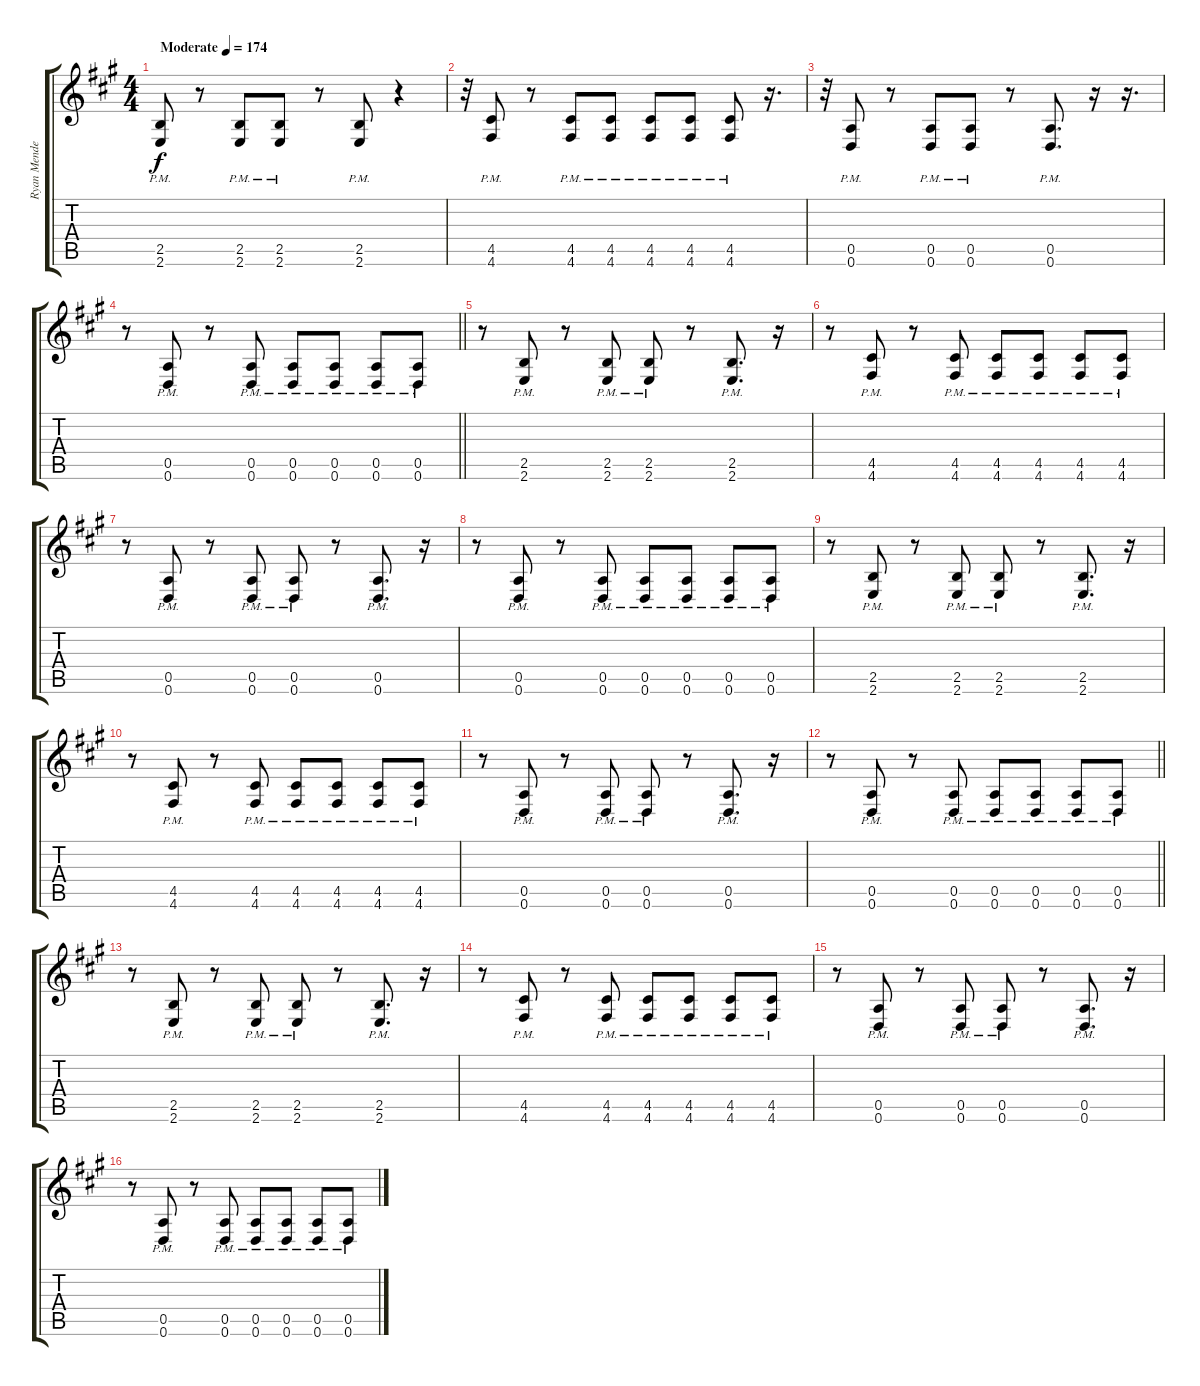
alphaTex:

\track ("Ryan Mendez" "Ryan Mende") {instrument distortionguitar}
\staff {score tabs}
\tuning (E4 B3 G3 D3 A2 D2) {hide}
\ts (4 4)
\tempo (174 "Moderate")
\clef g2
\ks a
(2.5{pm} 2.6{pm}).8{dy f instrument distortionguitar} r.8 (2.5{pm} 2.6{pm}).8 (2.5{pm} 2.6{pm}).8 r.8 (2.5{pm} 2.6{pm}).8 r.4 |
r.32 (4.5{pm} 4.6{pm}).8 r.8 (4.5{pm} 4.6{pm}).8 (4.5{pm} 4.6{pm}).8 (4.5{pm} 4.6{pm}).8 (4.5{pm} 4.6{pm}).8 (4.5{pm} 4.6{pm}).8 r.16{d} |
r.32 (0.5{pm} 0.6{pm}).8 r.8 (0.5{pm} 0.6{pm}).8 (0.5{pm} 0.6{pm}).8 r.8 (0.5{pm} 0.6{pm}).8{d volume 10} r.16 r.16{d} |
\barLineRight lightlight
r.8 (0.5{pm} 0.6{pm}).8 r.8 (0.5{pm} 0.6{pm}).8 (0.5{pm} 0.6{pm}).8 (0.5{pm} 0.6{pm}).8 (0.5{pm} 0.6{pm}).8 (0.5{pm} 0.6{pm}).8 |
r.8 (2.5{pm} 2.6{pm}).8 r.8 (2.5{pm} 2.6{pm}).8 (2.5{pm} 2.6{pm}).8 r.8 (2.5{pm} 2.6{pm}).8{d} r.16 |
r.8 (4.5{pm} 4.6{pm}).8 r.8 (4.5{pm} 4.6{pm}).8 (4.5{pm} 4.6{pm}).8 (4.5{pm} 4.6{pm}).8 (4.5{pm} 4.6{pm}).8 (4.5{pm} 4.6{pm}).8 |
r.8 (0.5{pm} 0.6{pm}).8 r.8 (0.5{pm} 0.6{pm}).8 (0.5{pm} 0.6{pm}).8 r.8 (0.5{pm} 0.6{pm}).8{d} r.16 |
r.8 (0.5{pm} 0.6{pm}).8 r.8 (0.5{pm} 0.6{pm}).8 (0.5{pm} 0.6{pm}).8 (0.5{pm} 0.6{pm}).8 (0.5{pm} 0.6{pm}).8 (0.5{pm} 0.6{pm}).8 |
r.8 (2.5{pm} 2.6{pm}).8 r.8 (2.5{pm} 2.6{pm}).8 (2.5{pm} 2.6{pm}).8 r.8 (2.5{pm} 2.6{pm}).8{d} r.16 |
r.8 (4.5{pm} 4.6{pm}).8 r.8 (4.5{pm} 4.6{pm}).8 (4.5{pm} 4.6{pm}).8 (4.5{pm} 4.6{pm}).8 (4.5{pm} 4.6{pm}).8 (4.5{pm} 4.6{pm}).8 |
r.8 (0.5{pm} 0.6{pm}).8 r.8 (0.5{pm} 0.6{pm}).8 (0.5{pm} 0.6{pm}).8 r.8 (0.5{pm} 0.6{pm}).8{d} r.16 |
\barLineRight lightlight
r.8 (0.5{pm} 0.6{pm}).8 r.8 (0.5{pm} 0.6{pm}).8 (0.5{pm} 0.6{pm}).8 (0.5{pm} 0.6{pm}).8 (0.5{pm} 0.6{pm}).8 (0.5{pm} 0.6{pm}).8 |
r.8 (2.5{pm} 2.6{pm}).8 r.8 (2.5{pm} 2.6{pm}).8 (2.5{pm} 2.6{pm}).8 r.8 (2.5{pm} 2.6{pm}).8{d} r.16 |
r.8 (4.5{pm} 4.6{pm}).8 r.8 (4.5{pm} 4.6{pm}).8 (4.5{pm} 4.6{pm}).8 (4.5{pm} 4.6{pm}).8 (4.5{pm} 4.6{pm}).8 (4.5{pm} 4.6{pm}).8 |
r.8 (0.5{pm} 0.6{pm}).8 r.8 (0.5{pm} 0.6{pm}).8 (0.5{pm} 0.6{pm}).8 r.8 (0.5{pm} 0.6{pm}).8{d} r.16 |
r.8 (0.5{pm} 0.6{pm}).8 r.8 (0.5{pm} 0.6{pm}).8 (0.5{pm} 0.6{pm}).8 (0.5{pm} 0.6{pm}).8 (0.5{pm} 0.6{pm}).8 (0.5{pm} 0.6{pm}).8
